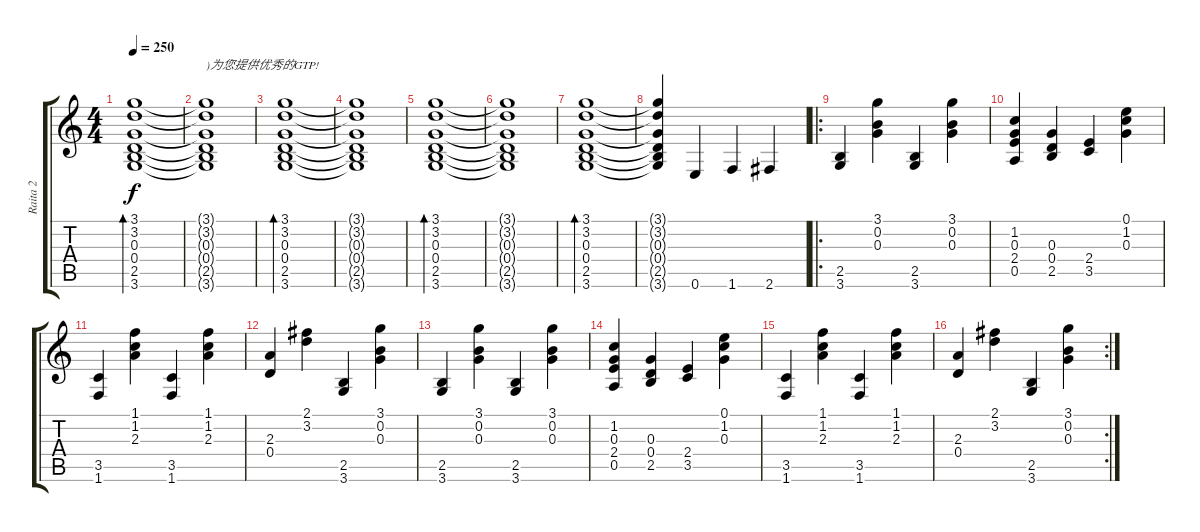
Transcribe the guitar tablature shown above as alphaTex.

\track ("Raita 2" "Raita 2") {instrument acousticguitarsteel}
\staff {score tabs}
\tuning (E4 B3 G3 D3 A2 E2) {hide}
\ts (4 4)
\tempo 250
\clef g2
\ks c
(3.1 3.2 0.3 0.4 2.5 3.6).1{bd 120 dy f instrument acousticguitarsteel} |
(3.1{t} 3.2{t} 0.3{t} 0.4{t} 2.5{t} 3.6{t}).1{txt ")为您提供优秀的GTP!"} |
(3.1 3.2 0.3 0.4 2.5 3.6).1{bd 120} |
(3.1{t} 3.2{t} 0.3{t} 0.4{t} 2.5{t} 3.6{t}).1 |
(3.1 3.2 0.3 0.4 2.5 3.6).1{bd 120} |
(3.1{t} 3.2{t} 0.3{t} 0.4{t} 2.5{t} 3.6{t}).1 |
(3.1 3.2 0.3 0.4 2.5 3.6).1{bd 120} |
(3.1{t} 3.2{t} 0.3{t} 0.4{t} 2.5{t} 3.6{t}).4 0.6.4 1.6.4 2.6.4 |
\ro
(2.5 3.6).4 (3.1 0.2 0.3).4 (2.5 3.6).4 (3.1 0.2 0.3).4 |
(1.2 0.3 2.4 0.5).4 (0.3 0.4 2.5).4 (2.4 3.5).4 (0.1 1.2 0.3).4 |
(3.5 1.6).4 (1.1 1.2 2.3).4 (3.5 1.6).4 (1.1 1.2 2.3).4 |
(2.3 0.4).4 (2.1 3.2).4 (2.5 3.6).4 (3.1 0.2 0.3).4 |
(2.5 3.6).4 (3.1 0.2 0.3).4 (2.5 3.6).4 (3.1 0.2 0.3).4 |
(1.2 0.3 2.4 0.5).4 (0.3 0.4 2.5).4 (2.4 3.5).4 (0.1 1.2 0.3).4 |
(3.5 1.6).4 (1.1 1.2 2.3).4 (3.5 1.6).4 (1.1 1.2 2.3).4 |
\rc 2
(2.3 0.4).4 (2.1 3.2).4 (2.5 3.6).4 (3.1 0.2 0.3).4
